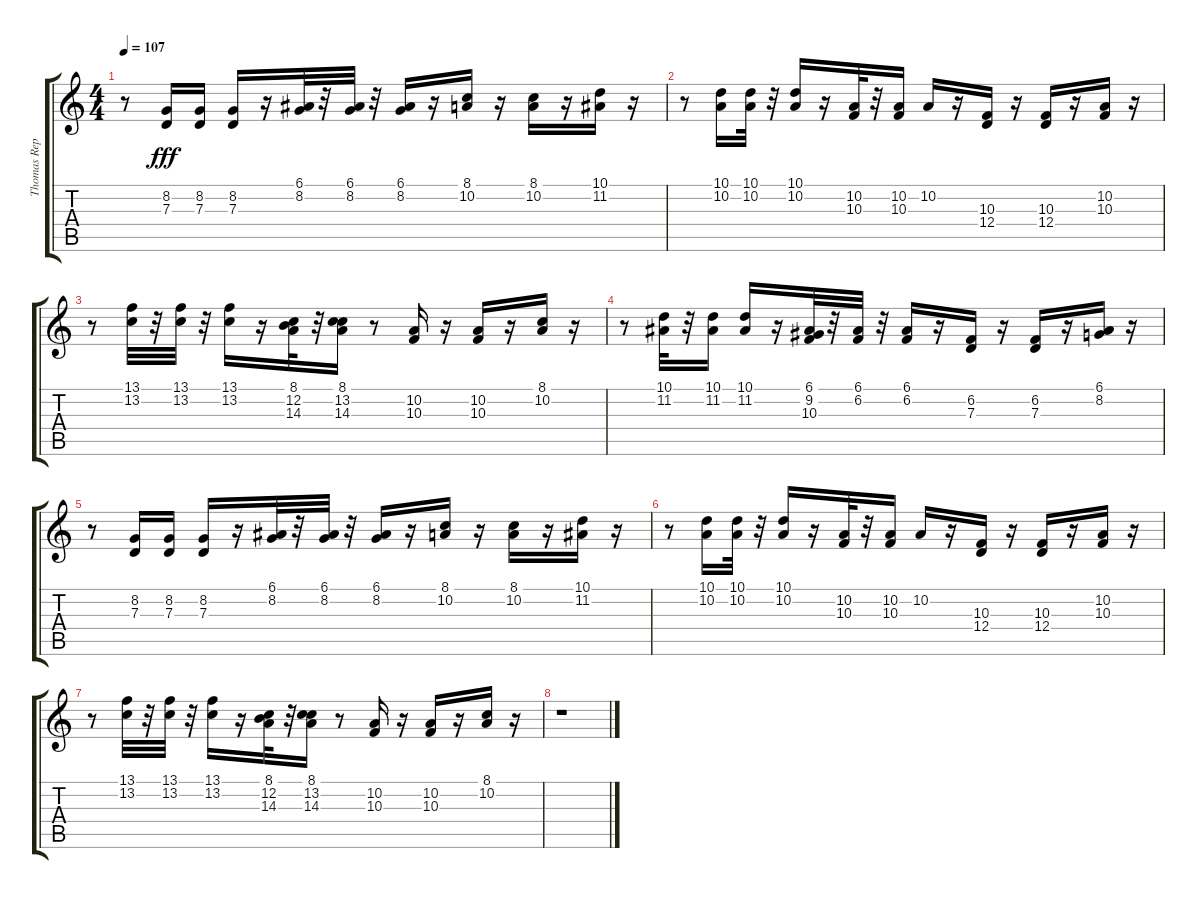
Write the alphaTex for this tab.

\track ("Thomas Repecki" "Thomas Rep") {instrument brasssection}
\staff {score tabs}
\tuning (E4 B3 G3 D3 A2 E2) {hide}
\ts (4 4)
\tempo 107
\clef g2
\ks c
r.8{dy fff} (8.2 7.3).16 (8.2 7.3).16 (8.2 7.3).16 r.16 (6.1 8.2).32 r.32 (6.1 8.2).32 r.32 (6.1 8.2).16 r.16 (8.1 10.2).16 r.16 (8.1 10.2).16 r.16 (10.1 11.2).16 r.16 |
r.8 (10.1 10.2).16 (10.1 10.2).32 r.32 (10.1 10.2).16 r.16 (10.2 10.3).32 r.32 (10.2 10.3).16 10.2.16 r.16 (10.3 12.4).16 r.16 (10.3 12.4).16 r.16 (10.2 10.3).16 r.16 |
r.8 (13.1 13.2).32 r.32 (13.1 13.2).32 r.32 (13.1 13.2).16 r.16 (8.1 12.2 14.3).32 r.32 (8.1 13.2 14.3).16 r.8 (10.2 10.3).16 r.16 (10.2 10.3).16 r.16 (8.1 10.2).16 r.16 |
r.8 (10.1 11.2).32 r.32 (10.1 11.2).16 (10.1 11.2).16 r.16 (6.1 9.2 10.3).32 r.32 (6.1 6.2).32 r.32 (6.1 6.2).16 r.16 (6.2 7.3).16 r.16 (6.2 7.3).16 r.16 (6.1 8.2).16 r.16 |
r.8 (8.2 7.3).16 (8.2 7.3).16 (8.2 7.3).16 r.16 (6.1 8.2).32 r.32 (6.1 8.2).32 r.32 (6.1 8.2).16 r.16 (8.1 10.2).16 r.16 (8.1 10.2).16 r.16 (10.1 11.2).16 r.16 |
r.8 (10.1 10.2).16 (10.1 10.2).32 r.32 (10.1 10.2).16 r.16 (10.2 10.3).32 r.32 (10.2 10.3).16 10.2.16 r.16 (10.3 12.4).16 r.16 (10.3 12.4).16 r.16 (10.2 10.3).16 r.16 |
r.8 (13.1 13.2).32 r.32 (13.1 13.2).32 r.32 (13.1 13.2).16 r.16 (8.1 12.2 14.3).32 r.32 (8.1 13.2 14.3).16 r.8 (10.2 10.3).16 r.16 (10.2 10.3).16 r.16 (8.1 10.2).16 r.16 |
r.1
